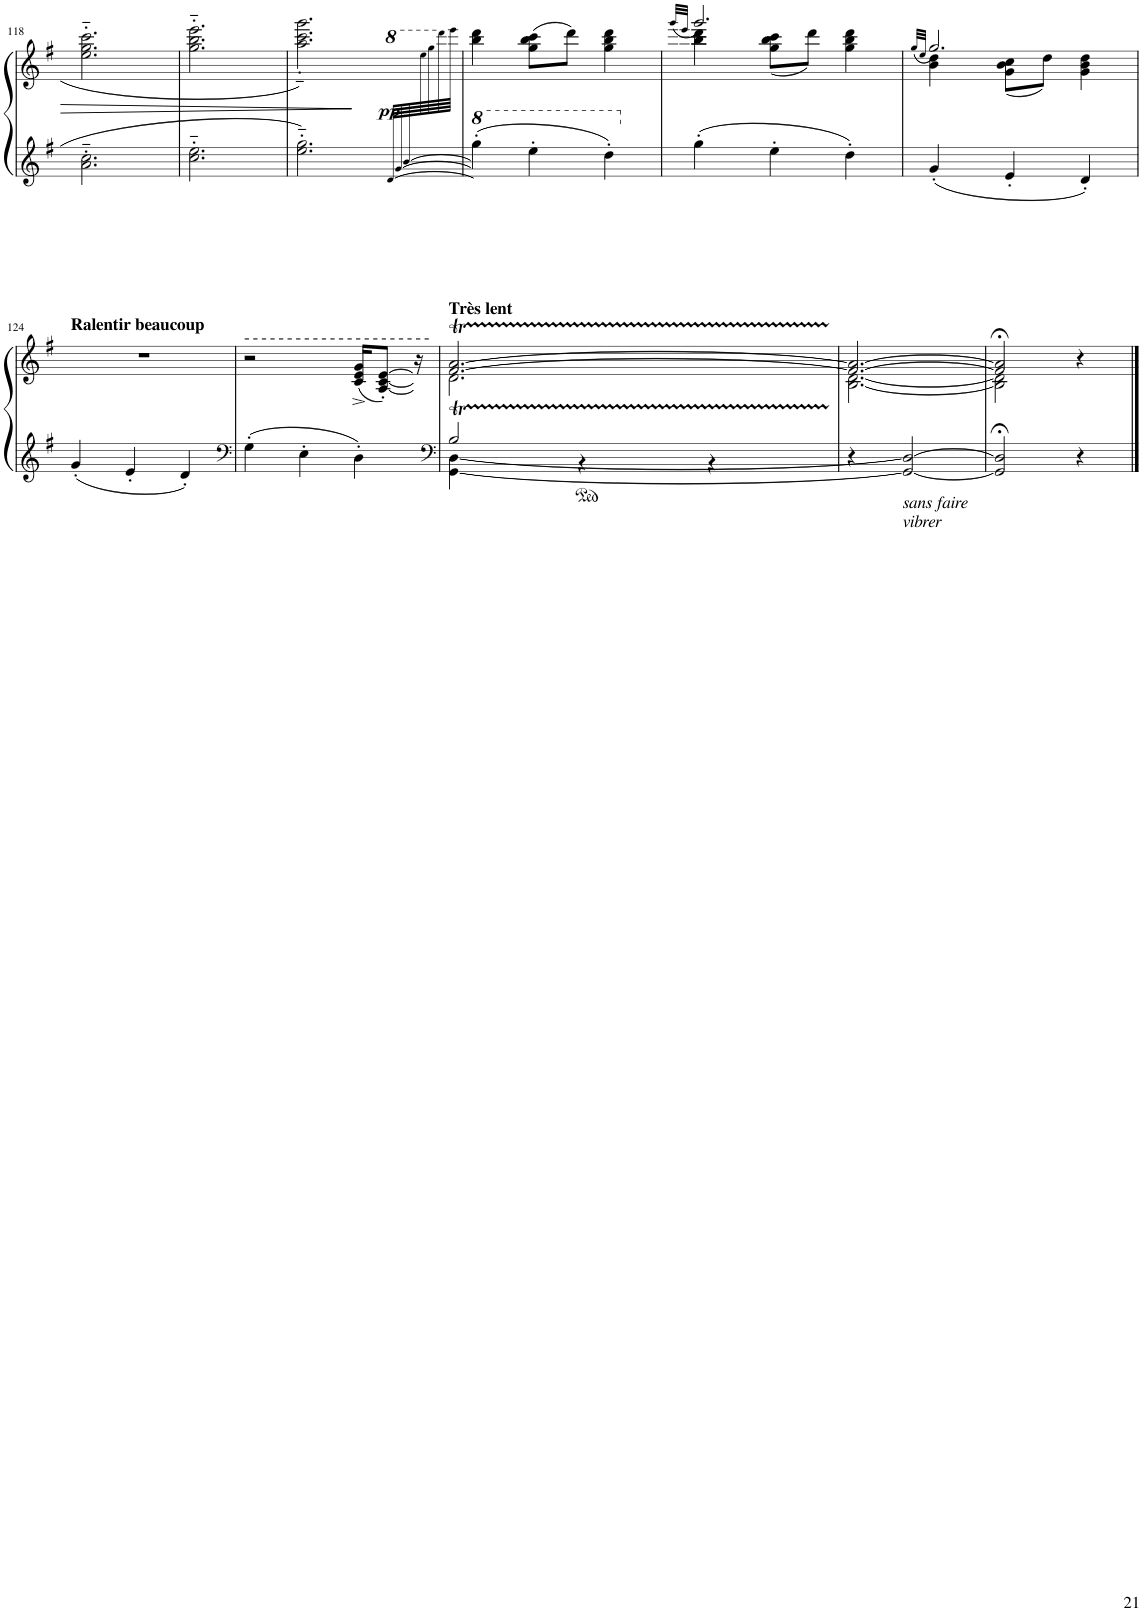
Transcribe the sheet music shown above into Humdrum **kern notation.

**kern	**kern	**dynam
*part1	*part1	*part1
*staff2	*staff1	*staff1/2
*I"Piano	*	*
*I'Pno.	*	*
!!LO:PB:g=z
*clefG2	*clefG2	*
*k[f#]	*k[f#]	*
*M3/4	*M3/4	*
=118	=118	=118
2.a\'~ 2.cc\'~	2.ee\'~ 2.gg\'~ 2.ccc\'~	.
=119	=119	=119
2.cc\'~ 2.ee\'~	2.gg\'~ 2.bb\'~ 2.eee\'~	.
=120	=120	=120
*^	*^	*
8.ryy	2.ee\'~ 2.gg\'~	2.aa\'~ 2.ccc\'~ 2.ggg\'~	2ryy	.
.	.	.	8.ryy	.
*8va	*	*	*	*
*Xtuplet	*	*	*	*
!	!	!	!	!LO:DY:b
[112dd!/LLLL	.	.	56.ryy	pp
[112gg!/	.	.	.	.
[112bb!/	.	.	.	.
28ryy	.	.	112eee!\	.
.	.	.	112ggg!\	.
*	*	*X8va	*	*
.	.	.	112ddd!\	.
.	.	.	112eee!\JJJJ	.
*	*	*v	*v	*
=121	=121	=121	=121
*8va	*	*	*
4ggg'\	4dd] 4gg] 4bb]	4bb\ 4ddd\	.
4eee'\	2ryy	(8gg\ 8bb\ 8ccc\L	.
.	.	8ddd\J)	.
4ddd'\	.	4gg\ 4bb\ 4ddd\	.
*v	*v	*	*
=122	=122	=122
*	*^	*
*	*	*^	*
.	.	.	(32qggg/LLL	.
.	.	.	32qeee/JJJ	.
*	*v	*v	*v	*
*X8va	*	*
*	*^	*
*	*	*^	*
4gg'\	2.ggg/	4bb\ 4ddd\	[8gggL)	.
.	.	.	8gggJ_	.
4ee'\	.	(8gg\ 8bb\ 8ccc\L	2ggg]	.
.	.	8ddd\J)	.	.
4dd'\	.	4gg\ 4bb\ 4ddd\	.	.
=123	=123	=123	=123	=123
.	.	.	(32qgg/LLL	.
.	.	.	32qee/JJJ	.
4g'/	2.gg/	4b\ 4dd\	[8ggL)	.
.	.	.	8ggJ_	.
4e'/	.	(8g\ 8b\ 8cc\L	2gg]	.
.	.	8dd\J)	.	.
4d'/	.	4g\ 4b\ 4dd\	.	.
*	*	*v	*v	*
!!LO:LB:g=z
=124	=124	=124	=124
!	!LO:TX:a:B:t=Ralentir beaucoup	!	!
*	*v	*v	*
4g'/	2.r	.
4e'/	.	.
4d'/	.	.
=125	=125	=125
*clefF4	*	*
*	*^	*
4G'\	2r	2ryy	.
4E'\	.	.	.
4D'\	(16c/^ 16e/^ 16g/^KL	8.ryy	.
.	[8A/' [8c/' [8e/'J)	.	.
.	16r	16A] 16c] 16e]	.
*	*v	*v	*
=126	=126	=126
*clefF4	*	*
*^	*^	*
*	*^	*	*^	*
!	!	!	!LO:TX:a:B:t=Très lent	!	!	!
2.Bt/	[4GG\ [4D\	32B!LLL	[2.f#/T [2.a/T	2.d\	32d!LLL	.
.	.	32c!	.	.	32e!	.
.	.	32B!	.	.	32d!	.
.	.	32c!	.	.	32e!	.
.	.	32B!	.	.	32d!	.
.	.	32c!	.	.	32e!	.
.	.	32B!	.	.	32d!	.
.	.	32c!JJJ	.	.	32e!JJJ	.
.	4r	32B!LLL	.	.	32d!LLL	.
.	.	32c!	.	.	32e!	.
.	.	32B!	.	.	32d!	.
.	.	32c!	.	.	32e!	.
.	.	32B!	.	.	32d!	.
.	.	32c!	.	.	32e!	.
.	.	32B!	.	.	32d!	.
.	.	32c!JJJ	.	.	32e!JJJ	.
.	4r	32B!LLL	.	.	32d!LLL	.
.	.	32c!	.	.	32e!	.
.	.	32B!	.	.	32d!	.
.	.	32c!	.	.	32e!	.
.	.	32B!	.	.	32d!	.
.	.	32c!	.	.	32e!	.
.	.	32B!	.	.	32d!	.
.	.	32c!JJJ	.	.	32e!JJJ	.
*v	*v	*v	*	*	*	*
*	*	*v	*v	*
=127	=127	=127	=127
4r	2.f#/_ 2.a/_	[2.B\ [2.d\	.
!LO:TX:b:i:t=sans faire	!	!	!
!LO:TX:b:i:t=vibrer	!	!	!
2GG/_ 2D/_	.	.	.
=128	=128	=128	=128
2GG/];< 2D/];<	2f#/];< 2a/];<	2B\] 2d\]	.
4r	4r	4ryy	.
*	*v	*v	*
==	==	==
*-	*-	*-
